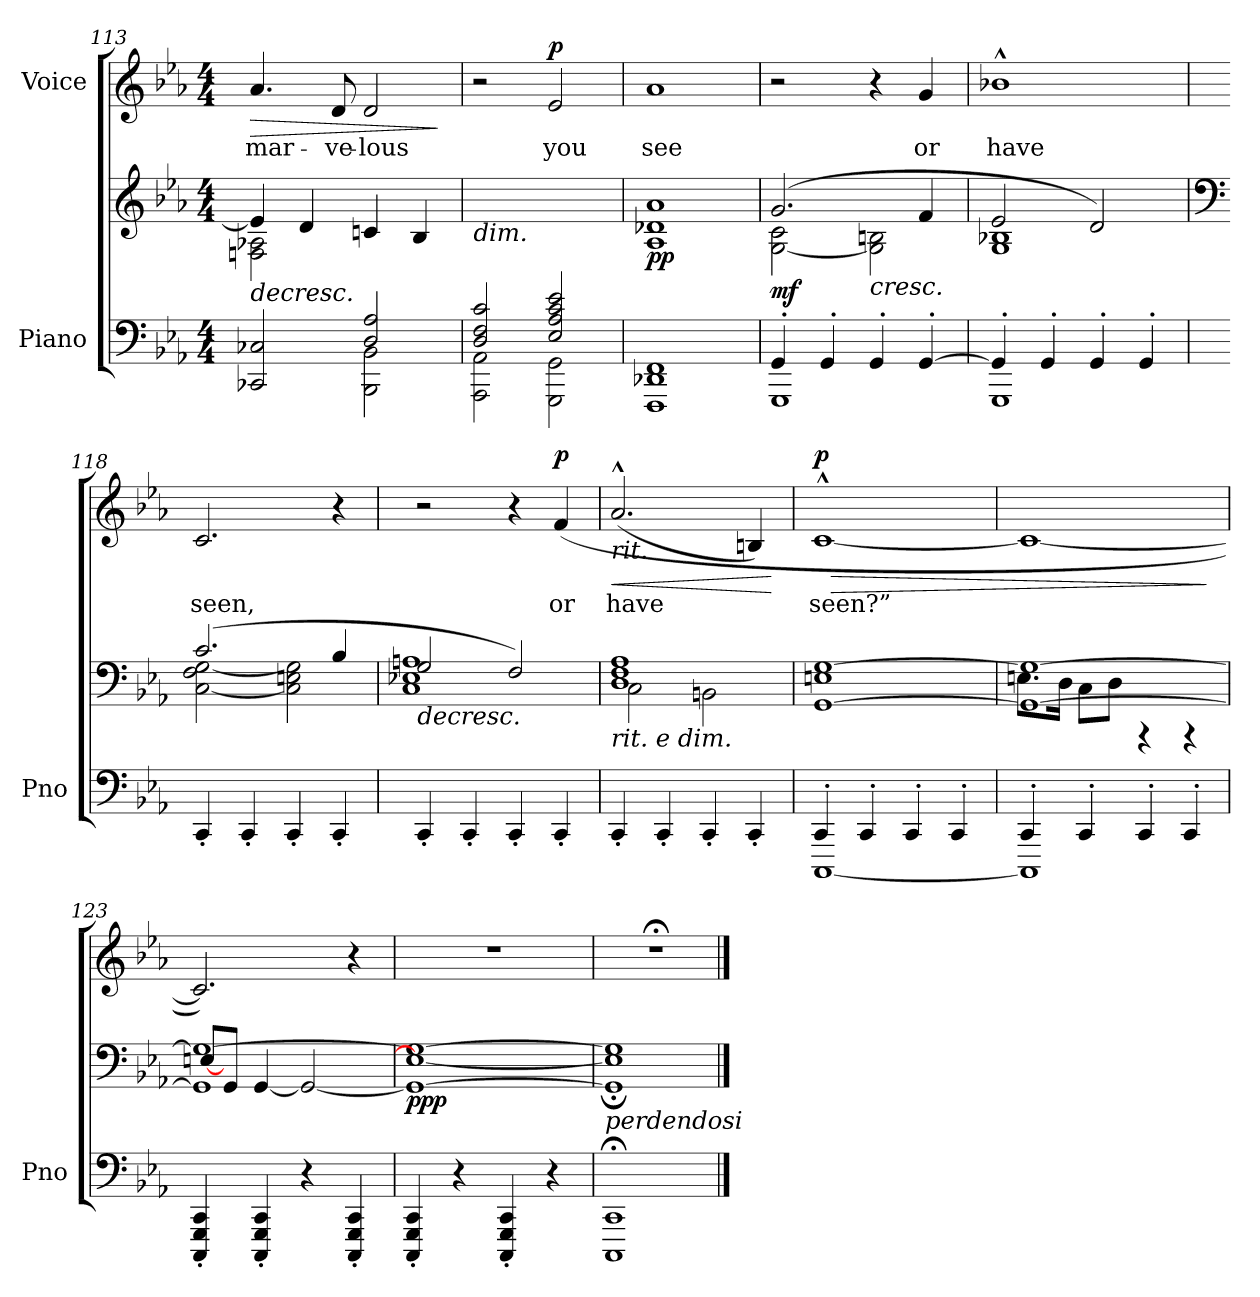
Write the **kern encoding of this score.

**kern	**kern	**dynam	**kern	**text	**dynam
*part2	*part2	*part2	*part1	*part1	*part1
*staff3	*staff2	*staff2/3	*staff1	*staff1	*staff1
*I"Piano	*	*	*I"Voice	*	*
*I'Pno	*	*	*	*	*
*clefF4	*clefG2	*	*clefG2	*	*
*k[b-e-a-]	*k[b-e-a-]	*	*k[b-e-a-]	*	*
*M4/4	*M4/4	*	*M4/4	*	*
=113	=113	=113	=113	=113	=113
*^	*	*	*	*	*
!	!	!	!LO:HP:b	!	!LO:LY:b	!LO:HP:b
*	*	*^	*	*	*	*
2CC-X/ 2C-X/	2ryy	4e-/]	2Fn\ 2A-X\	>	4.a-/	mar-	>
.	.	4d/	.	.	.	.	.
!	!	!	!	!	!	!LO:LY:b	!
.	.	.	.	.	8d/	-ve-	.
!	!	!	!	!	!	!LO:LY:b	!
2D/ 2A-/	2BBB-\ 2BB-\	4cn/	2ryy	.	2d/	-lous	.
.	.	4B-/	.	.	.	.	.
*v	*v	*	*	*	*	*	*
*	*v	*v	*	*	*	*
.	.	.	.	.	]
!!LO:LB:g=z
=114	=114	=114	=114	=114	=114
*^	*	*	*	*	*
!	!	!LO:TX:b:i:t=dim.	!	!	!	!
2D/ 2F/ 2c/	2AAA-\ 2AA-\	1ryy	.	2r	.	.
!	!	!	!	!	!LO:LY:b	!LO:DY:a
2E-/ 2A-/ 2c/ 2e-/	2GGG\ 2GG\	.	.	2e-/	you	p
=115	=115	=115	=115	=115	=115	=115
!	!	!	!LO:DY:b	!	!LO:LY:b	!
*v	*v	*	*	*	*	*
1FFF 1DD-X 1FF	1A- 1d-X 1a-	pp	1a-	see	.
=116	=116	=116	=116	=116	=116
*^	*^	*	*	*	*
!	!	!	!	!LO:DY:b	!	!	!
4GG'/	1GGG	(2.g/	[2G\ 2c\	mf	2r	.	.
4GG'/	.	.	.	.	.	.	.
!	!	!	!	!LO:HP:b	!	!	!
4GG'/	.	.	2G\] 2Bn\	<	4r	.	.
!	!	!	!	!	!	!LO:LY:b	!
[4GG'/	.	4f/	.	.	4g/	or	.
=117	=117	=117	=117	=117	=117	=117	=117
!	!	!	!	!	!	!LO:LY:b	!
4GG'/]	1GGG	2e-/	1G 1B-X	.	1b-X^^	have	.
4GG'/	.	.	.	.	.	.	.
4GG'/	.	2d/)	.	.	.	.	.
4GG'/	.	.	.	.	.	.	.
*v	*v	*	*	*	*	*	*
*	*v	*v	*	*	*	*
.	.	]	.	.	.
=118	=118	=118	=118	=118	=118
*	*clefF4	*	*	*	*
*	*^	*	*	*	*
!	!	!	!	!	!LO:LY:b	!
4CC'/	(2.c/	[2C\ 2F\ [>2G\	.	2.c/	seen,	.
4CC'/	.	.	.	.	.	.
4CC'/	.	2C\] 2En\ 2G\]	.	.	.	.
4CC'/	4B-/	.	.	4r	.	.
=119	=119	=119	=119	=119	=119	=119
!	!	!	!LO:HP:b	!	!	!
4CC'/	2G/	1C 1E-X 1An	>	2r	.	.
4CC'/	.	.	.	.	.	.
4CC'/	2F/)	.	.	4r	.	.
!	!	!	!	!	!LO:LY:b	!LO:DY:a
4CC'/	.	.	.	(4f/	or	p
*	*v	*v	*	*	*	*
.	.	[	.	.	.
!!LO:LB:g=z
=120	=120	=120	=120	=120	=120
*	*^	*	*	*	*
!	!	!	!	!LO:TX:b:i:t=rit.	!	!
!	!LO:TX:b:i:t=rit.  e  dim.	!	!	!	!	!
!	!	!	!	!	!LO:LY:b	!LO:HP:b
4CC'/	1D 1F 1A-	2C\	.	(2.a-^^/	have	<
4CC'/	.	.	.	.	.	.
4CC'/	.	2BBn\	.	.	.	.
4CC'/	.	.	.	4Bn/)	.	.
*	*v	*v	*	*	*	*
.	.	.	.	.	[
=121	=121	=121	=121	=121	=121
*^	*^	*	*	*	*
!	!	!	!	!LO:DY:b	!	!LO:LY:b	!LO:HP:b
!	!	!	!	!LO:DY:n=1:b	!	!	!LO:DY:n=1:a
4CC'/	[1CCC	[1GG [>1G	1En	pp other-dynamics	[1c^^	seen?”	> p
4CC'/	.	.	.	.	.	.	.
4CC'/	.	.	.	.	.	.	.
4CC'/	.	.	.	.	.	.	.
=122	=122	=122	=122	=122	=122	=122	=122
4CC'/	1CCC]	1GG_ 1G_	8.En\L	.	1c_	.	.
.	.	.	16D\Jk	.	.	.	.
4CC'/	.	.	8C\L	.	.	.	.
.	.	.	8D\J	.	.	.	.
4CC'/	.	.	4r	.	.	.	.
4CC'/	.	.	4r	.	.	.	.
*v	*v	*	*	*	*	*	*
*	*v	*v	*	*	*	*
.	.	.	.	.	]
=123	=123	=123	=123	=123	=123
*	*^	*	*	*	*
4CCC/' 4GGG/' 4CC/'	1GG] 1G_	[8En/L	.	2.c/])	.	.
.	.	8GG/J	.	.	.	.
4CCC/' 4GGG/' 4CC/'	.	[<4GG/	.	.	.	.
4r	.	2GG/_	.	.	.	.
4CCC/' 4GGG/' 4CC/'	.	.	.	4r	.	.
*	*v	*v	*	*	*	*
.	.	]	.	.	.
=124	=124	=124	=124	=124	=124
*	*^	*	*	*	*
!	!	!	!LO:DY:b	!	!	!
4CCC/' 4GGG/' 4CC/'	1GG_ 1G_	1E_	ppp	1r	.	.
4r	.	.	.	.	.	.
4CCC/' 4GGG/' 4CC/'	.	.	.	.	.	.
4r	.	.	.	.	.	.
=125	=125	=125	=125	=125	=125	=125
!	!LO:TX:b:i:t=perdendosi	!	!	!	!	!
1CCC;< 1CC;<	1GG] 1G]	1E;<]	.	1r;<	.	.
*	*v	*v	*	*	*	*
==	==	==	==	==	==
*-	*-	*-	*-	*-	*-
